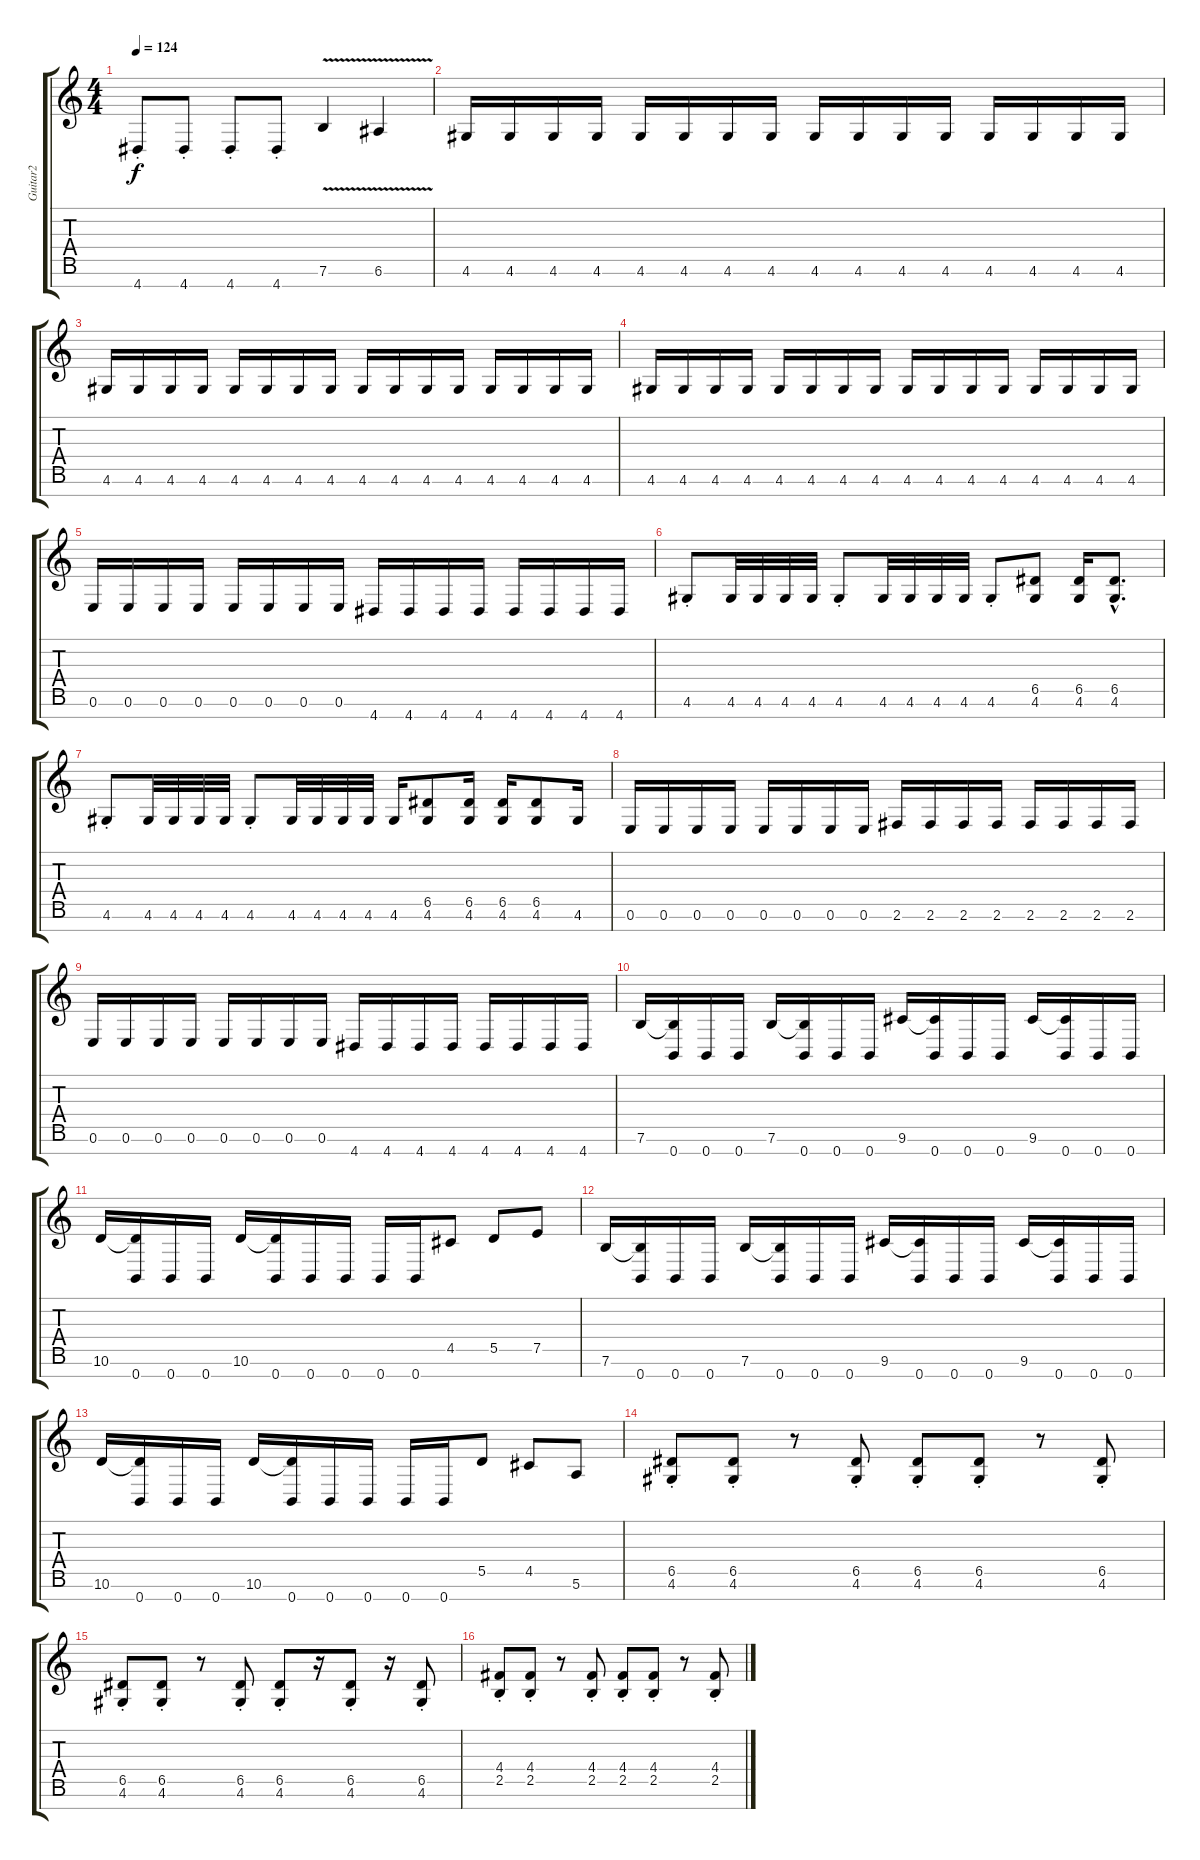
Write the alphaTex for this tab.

\track ("Guitar2" "Guitar2") {instrument distortionguitar}
\staff {score tabs}
\tuning (E4 B3 G3 D3 A2 E2 B1) {hide}
\ts (4 4)
\tempo 124
\clef g2
\ks c
4.7{st}.8{dy f} 4.7{st}.8 4.7{st}.8 4.7{st}.8 7.6{v}.4 6.6{v}.4 |
4.6.16 4.6.16 4.6.16 4.6.16 4.6.16 4.6.16 4.6.16 4.6.16 4.6.16 4.6.16 4.6.16 4.6.16 4.6.16 4.6.16 4.6.16 4.6.16 |
4.6.16 4.6.16 4.6.16 4.6.16 4.6.16 4.6.16 4.6.16 4.6.16 4.6.16 4.6.16 4.6.16 4.6.16 4.6.16 4.6.16 4.6.16 4.6.16 |
4.6.16 4.6.16 4.6.16 4.6.16 4.6.16 4.6.16 4.6.16 4.6.16 4.6.16 4.6.16 4.6.16 4.6.16 4.6.16 4.6.16 4.6.16 4.6.16 |
0.6.16 0.6.16 0.6.16 0.6.16 0.6.16 0.6.16 0.6.16 0.6.16 4.7.16 4.7.16 4.7.16 4.7.16 4.7.16 4.7.16 4.7.16 4.7.16 |
4.6{st}.8 4.6.32 4.6.32 4.6.32 4.6.32 4.6{st}.8 4.6.32 4.6.32 4.6.32 4.6.32 4.6{st}.8 (6.5 4.6).8 (6.5 4.6).16 (6.5{hac} 4.6{hac}).8{d} |
4.6{st}.8 4.6.32 4.6.32 4.6.32 4.6.32 4.6{st}.8 4.6.32 4.6.32 4.6.32 4.6.32 4.6.16 (6.5 4.6).8 (6.5 4.6).16 (6.5 4.6).16 (6.5 4.6).8 4.6.16 |
0.6.16 0.6.16 0.6.16 0.6.16 0.6.16 0.6.16 0.6.16 0.6.16 2.6.16 2.6.16 2.6.16 2.6.16 2.6.16 2.6.16 2.6.16 2.6.16 |
0.6.16 0.6.16 0.6.16 0.6.16 0.6.16 0.6.16 0.6.16 0.6.16 4.7.16 4.7.16 4.7.16 4.7.16 4.7.16 4.7.16 4.7.16 4.7.16 |
7.6.16 (7.6{t} 0.7).16 0.7.16 0.7.16 7.6.16 (7.6{t} 0.7).16 0.7.16 0.7.16 9.6.16 (9.6{t} 0.7).16 0.7.16 0.7.16 9.6.16 (9.6{t} 0.7).16 0.7.16 0.7.16 |
10.6.16 (10.6{t} 0.7).16 0.7.16 0.7.16 10.6.16 (10.6{t} 0.7).16 0.7.16 0.7.16 0.7.16 0.7.16 4.5.8 5.5.8 7.5.8 |
7.6.16 (7.6{t} 0.7).16 0.7.16 0.7.16 7.6.16 (7.6{t} 0.7).16 0.7.16 0.7.16 9.6.16 (9.6{t} 0.7).16 0.7.16 0.7.16 9.6.16 (9.6{t} 0.7).16 0.7.16 0.7.16 |
10.6.16 (10.6{t} 0.7).16 0.7.16 0.7.16 10.6.16 (10.6{t} 0.7).16 0.7.16 0.7.16 0.7.16 0.7.16 5.5.8 4.5.8 5.6.8 |
(6.5{st} 4.6{st}).8 (6.5{st} 4.6{st}).8 r.8 (6.5{st} 4.6{st}).8 (6.5{st} 4.6{st}).8 (6.5{st} 4.6{st}).8 r.8 (6.5{st} 4.6{st}).8 |
(6.5{st} 4.6{st}).8 (6.5{st} 4.6{st}).8 r.8 (6.5{st} 4.6{st}).8 (6.5{st} 4.6{st}).8 r.16 (6.5{st} 4.6{st}).8 r.16 (6.5{st} 4.6{st}).8 |
(4.4{st} 2.5{st}).8 (4.4{st} 2.5{st}).8 r.8 (4.4{st} 2.5{st}).8 (4.4{st} 2.5{st}).8 (4.4{st} 2.5{st}).8 r.8 (4.4{st} 2.5{st}).8
